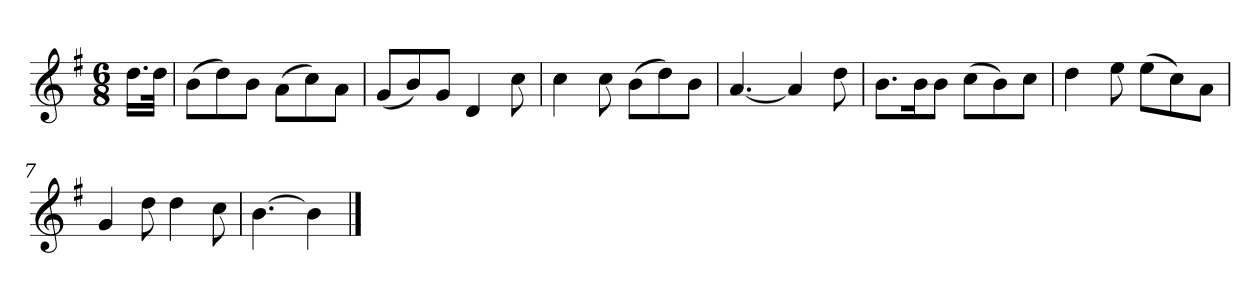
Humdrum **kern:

**kern
*part1
*staff1
*k[f#]
*M6/8
*MM120
=
16.ddLL
32ddJJk
=1
(8bL
8dd)
8bJ
(8aL
8cc)
8aJ
=2
(8gL
8b)
8gJ
4d
8cc
=3
4cc
8cc
(8bL
8dd)
8bJ
=4
[4.a
4a]
8dd
=5
8.bL
16bK
8bJ
(8ccL
8b)
8ccJ
=6
4dd
8ee
(8eeL
8cc)
8aJ
=7
4g
8dd
4dd
8cc
=8
[4.b
4b]
==
*-
